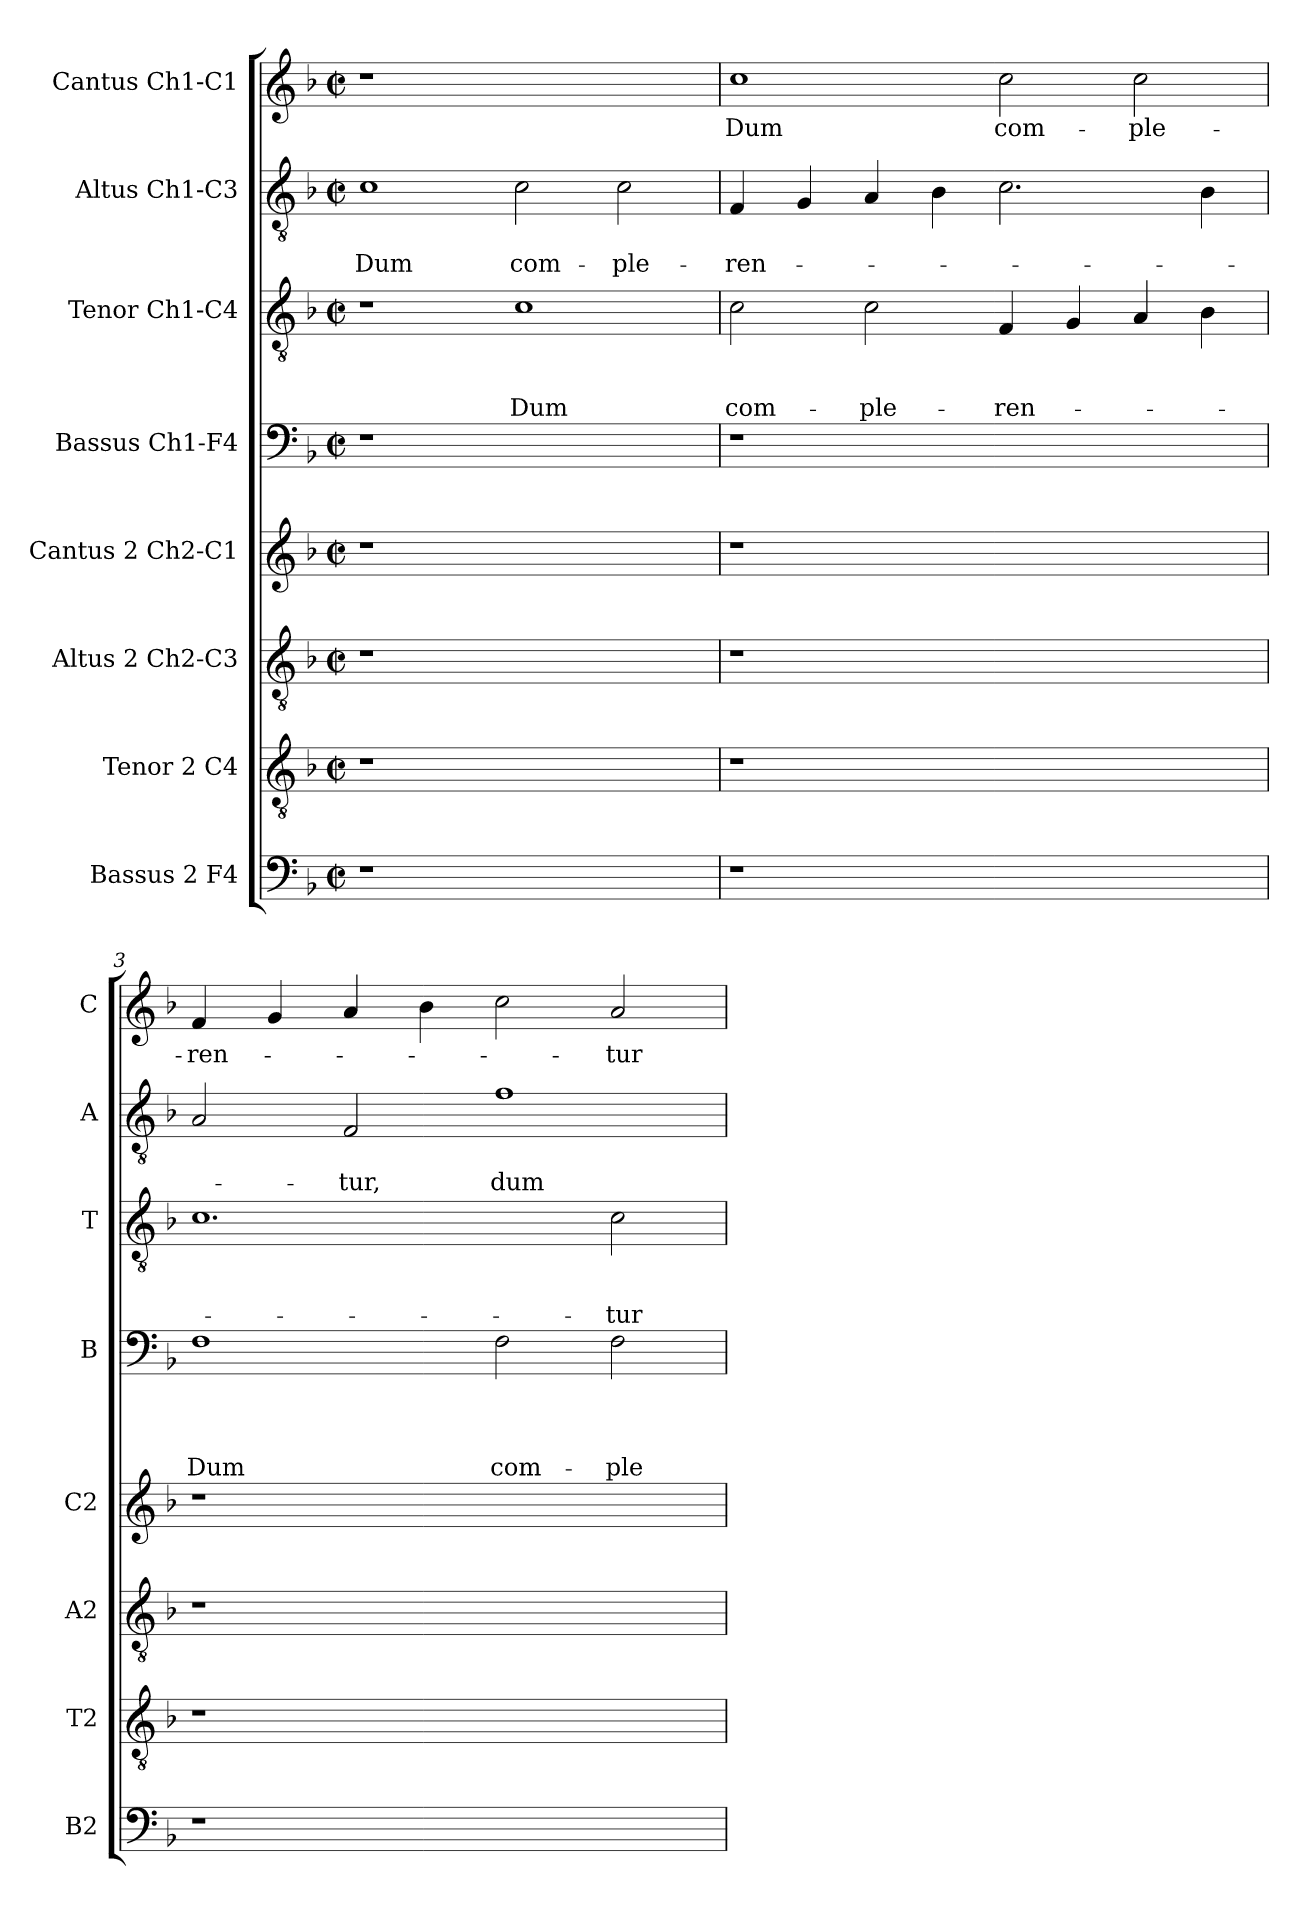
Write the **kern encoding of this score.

**kern	**kern	**kern	**kern	**kern	**text	**text	**text	**text	**kern	**text	**text	**text	**kern	**text	**text	**kern	**text
*part8	*part7	*part6	*part5	*part4	*part4	*part4	*part4	*part4	*part3	*part3	*part3	*part3	*part2	*part2	*part2	*part1	*part1
*staff8	*staff7	*staff6	*staff5	*staff4	*staff4	*staff4	*staff4	*staff4	*staff3	*staff3	*staff3	*staff3	*staff2	*staff2	*staff2	*staff1	*staff1
*I"Bassus 2 F4	*I"Tenor 2 C4	*I"Altus 2 Ch2-C3	*I"Cantus 2 Ch2-C1	*I"Bassus  Ch1-F4	*	*	*	*	*I"Tenor Ch1-C4	*	*	*	*I"Altus  Ch1-C3	*	*	*I"Cantus Ch1-C1	*
*I'B2	*I'T2	*I'A2	*I'C2	*I'B	*	*	*	*	*I'T	*	*	*	*I'A	*	*	*I'C	*
*clefF4	*clefGv2	*clefGv2	*clefG2	*clefF4	*	*	*	*	*clefGv2	*	*	*	*clefGv2	*	*	*clefG2	*
*k[b-]	*k[b-]	*k[b-]	*k[b-]	*k[b-]	*	*	*	*	*k[b-]	*	*	*	*k[b-]	*	*	*k[b-]	*
*F:	*F:	*F:	*F:	*F:	*	*	*	*	*F:	*	*	*	*F:	*	*	*F:	*
*M2/2	*M2/2	*M2/2	*M2/2	*M2/2	*	*	*	*	*M2/2	*	*	*	*M2/2	*	*	*M2/2	*
*met(c|)	*met(c|)	*met(c|)	*met(c|)	*met(c|)	*	*	*	*	*met(c|)	*	*	*	*met(c|)	*	*	*met(c|)	*
=1	=1	=1	=1	=1	=1	=1	=1	=1	=1	=1	=1	=1	=1	=1	=1	=1	=1
!	!	!	!	!	!	!	!	!	!	!	!	!	!	!	!LO:LY:b	!	!
1r	1r	1r	1r	1r	.	.	.	.	1r	.	.	.	1c	.	Dum	1r	.
!	!	!	!	!	!	!	!	!	!	!	!	!LO:LY:b	!	!	!LO:LY:b	!	!
1ryy	1ryy	1ryy	1ryy	1ryy	.	.	.	.	1c	.	.	Dum	2c\	.	com-	1ryy	.
!	!	!	!	!	!	!	!	!	!	!	!	!	!	!	!LO:LY:b	!	!
.	.	.	.	.	.	.	.	.	.	.	.	.	2c\	.	-ple-	.	.
=2	=2	=2	=2	=2	=2	=2	=2	=2	=2	=2	=2	=2	=2	=2	=2	=2	=2
!	!	!	!	!	!	!	!	!	!	!	!	!LO:LY:b	!	!	!LO:LY:b	!	!LO:LY:b
1r	1r	1r	1r	1r	.	.	.	.	2c\	.	.	com-	4F/	.	-ren-	1cc	Dum
.	.	.	.	.	.	.	.	.	.	.	.	.	4G/	.	.	.	.
!	!	!	!	!	!	!	!	!	!	!	!	!LO:LY:b	!	!	!	!	!
.	.	.	.	.	.	.	.	.	2c\	.	.	-ple-	4A/	.	.	.	.
.	.	.	.	.	.	.	.	.	.	.	.	.	4B-\	.	.	.	.
!	!	!	!	!	!	!	!	!	!	!	!	!LO:LY:b	!	!	!	!	!LO:LY:b
1ryy	1ryy	1ryy	1ryy	1ryy	.	.	.	.	4F/	.	.	-ren-	2.c\	.	.	2cc\	com-
.	.	.	.	.	.	.	.	.	4G/	.	.	.	.	.	.	.	.
!	!	!	!	!	!	!	!	!	!	!	!	!	!	!	!	!	!LO:LY:b
.	.	.	.	.	.	.	.	.	4A/	.	.	.	.	.	.	2cc\	-ple-
.	.	.	.	.	.	.	.	.	4B-\	.	.	.	4B-\	.	.	.	.
=3	=3	=3	=3	=3	=3	=3	=3	=3	=3	=3	=3	=3	=3	=3	=3	=3	=3
!	!	!	!	!	!	!	!	!LO:LY:b	!	!	!	!	!	!	!	!	!LO:LY:b
1r	1r	1r	1r	1F	.	.	.	Dum	1.c	.	.	.	2A/	.	.	4f/	-ren-
.	.	.	.	.	.	.	.	.	.	.	.	.	.	.	.	4g/	.
!	!	!	!	!	!	!	!	!	!	!	!	!	!	!	!LO:LY:b	!	!
.	.	.	.	.	.	.	.	.	.	.	.	.	2F/	.	-tur,	4a/	.
.	.	.	.	.	.	.	.	.	.	.	.	.	.	.	.	4b-\	.
!	!	!	!	!	!	!	!	!LO:LY:b	!	!	!	!	!	!	!LO:LY:b	!	!
1ryy	1ryy	1ryy	1ryy	2F\	.	.	.	com-	.	.	.	.	1f	.	dum	2cc\	.
!	!	!	!	!	!	!	!	!LO:LY:b	!	!	!	!LO:LY:b	!	!	!	!	!LO:LY:b
.	.	.	.	2F\	.	.	.	-ple-	2c\	.	.	-tur	.	.	.	2a/	-tur
=	=	=	=	=	=	=	=	=	=	=	=	=	=	=	=	=	=
*-	*-	*-	*-	*-	*-	*-	*-	*-	*-	*-	*-	*-	*-	*-	*-	*-	*-
